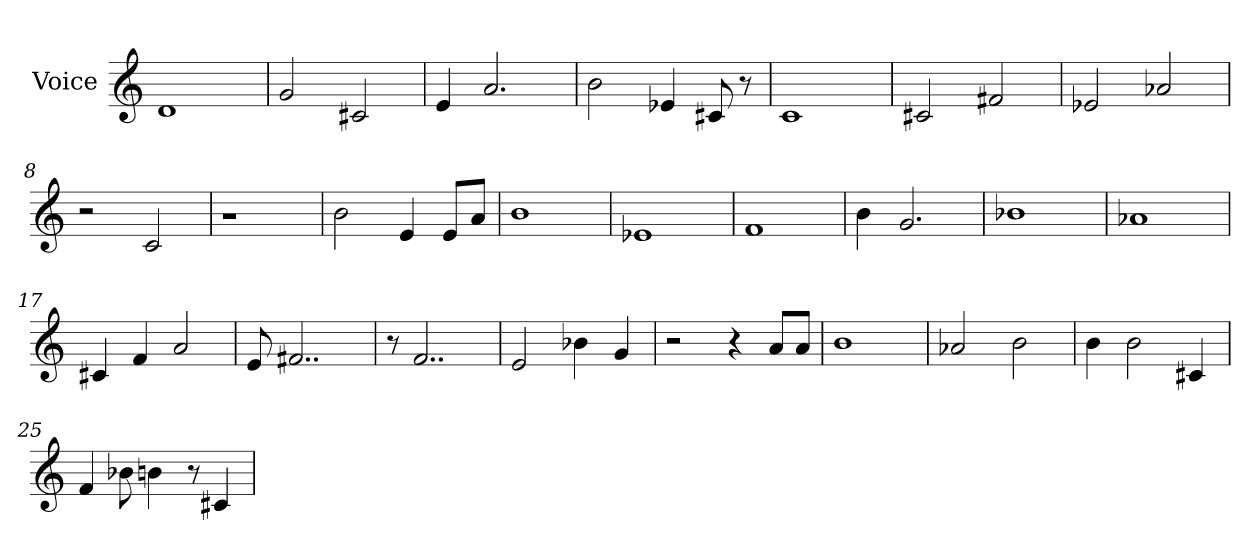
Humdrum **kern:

**kern
*part1
*staff1
*I"Voice
*I'Voice
*clefG2
=1
1d
=2
2g/
2c#X/
=3
4e/
2.a/
=4
2b\
4e-X/
8c#X/
8r
=5
1c
=6
2c#X/
2f#X/
=7
2e-X/
2a-X/
=8
2rcc
2c/
=9
1rcc
=10
2b\
4e/
8e/L
8a/J
=11
1b
=12
1e-X
=13
1f
=14
4b\
2.g/
!!LO:LB:g=z
=15
1b-X
=16
1a-X
=17
4c#X/
4f/
2a/
=18
8e/
2..f#X/
=19
8r
2..f/
=20
2e/
4b-X\
4g/
=21
2rcc
4r
8a/L
8a/J
=22
1b
=23
2a-X/
2b\
=24
4b\
2b\
4c#X/
=25
4f/
8b-X\
4bn\
8r
4c#X/
=
*-
